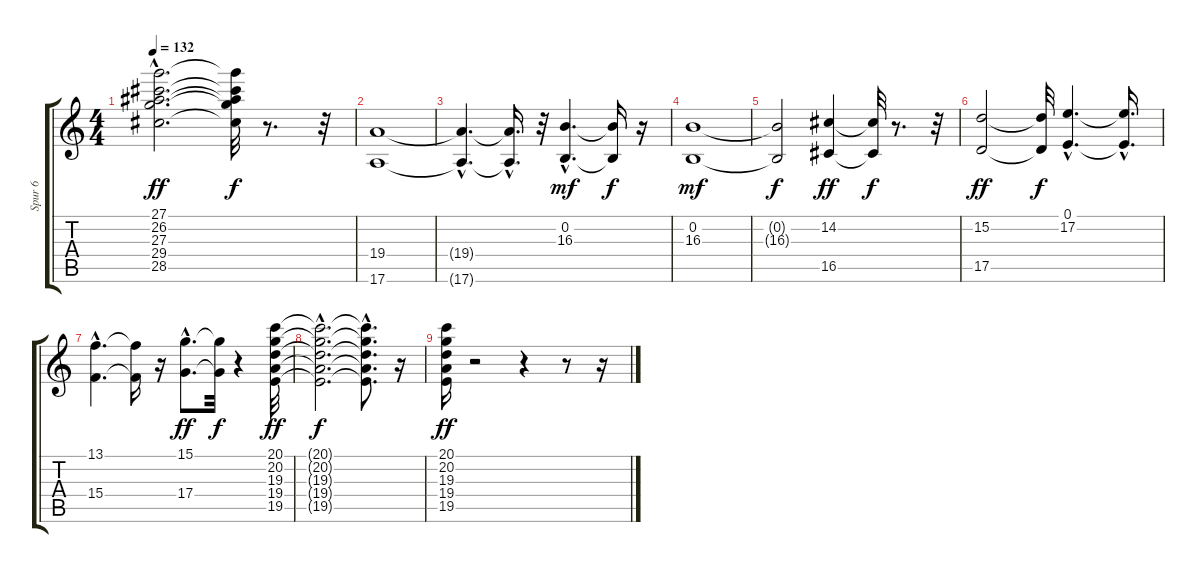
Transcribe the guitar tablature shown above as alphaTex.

\track ("Spur 6" "Spur 6") {instrument stringensemble1}
\staff {score tabs}
\tuning (E4 B3 G3 D3 A2 E2) {hide}
\ts (4 4)
\tempo 132
\clef g2
\ks c
(27.1{hac} 26.2{hac} 27.3{hac} 29.4{hac} 28.5{hac}).2{d dy ff} (27.1{t} 26.2{t} 27.3{t} 29.4{t} 28.5{t}).32{dy f} r.8{d} r.32 |
(19.4 17.6).1 |
(19.4{hac t} 17.6{hac t}).4{d} (19.4{hac t} 17.6{hac t}).16{d} r.32 (0.2{hac} 16.3{hac}).4{d dy mf} (0.2{t} 16.3{t}).16{dy f} r.16 |
(0.2 16.3).1{dy mf} |
(0.2{t} 16.3{t}).2{dy f} (14.2 16.5).4{dy ff} (14.2{t} 16.5{t}).32{dy f} r.8{d} r.32 |
(15.2 17.5).2{dy ff} (15.2{t} 17.5{t}).32{dy f} (0.1{hac} 17.2{hac}).4{d} (0.1{hac t} 17.2{hac t}).16{d} |
(13.1{hac} 15.4{hac}).4{d} (13.1{t} 15.4{t}).16 r.16 (15.1{hac} 17.4{hac}).8{d dy ff} (15.1{t} 17.4{t}).32{dy f} r.4 (20.1 20.2 19.3 19.4 19.5).32{dy ff} |
(20.1{hac t} 20.2{hac t} 19.3{hac t} 19.4{hac t} 19.5{hac t}).2{d dy f} (20.1{t} 20.2{hac t} 19.3{t} 19.4{t} 19.5{t}).8{d} r.16 |
(20.1 20.2 19.3 19.4 19.5).16{dy ff} r.2 r.4 r.8 r.16
